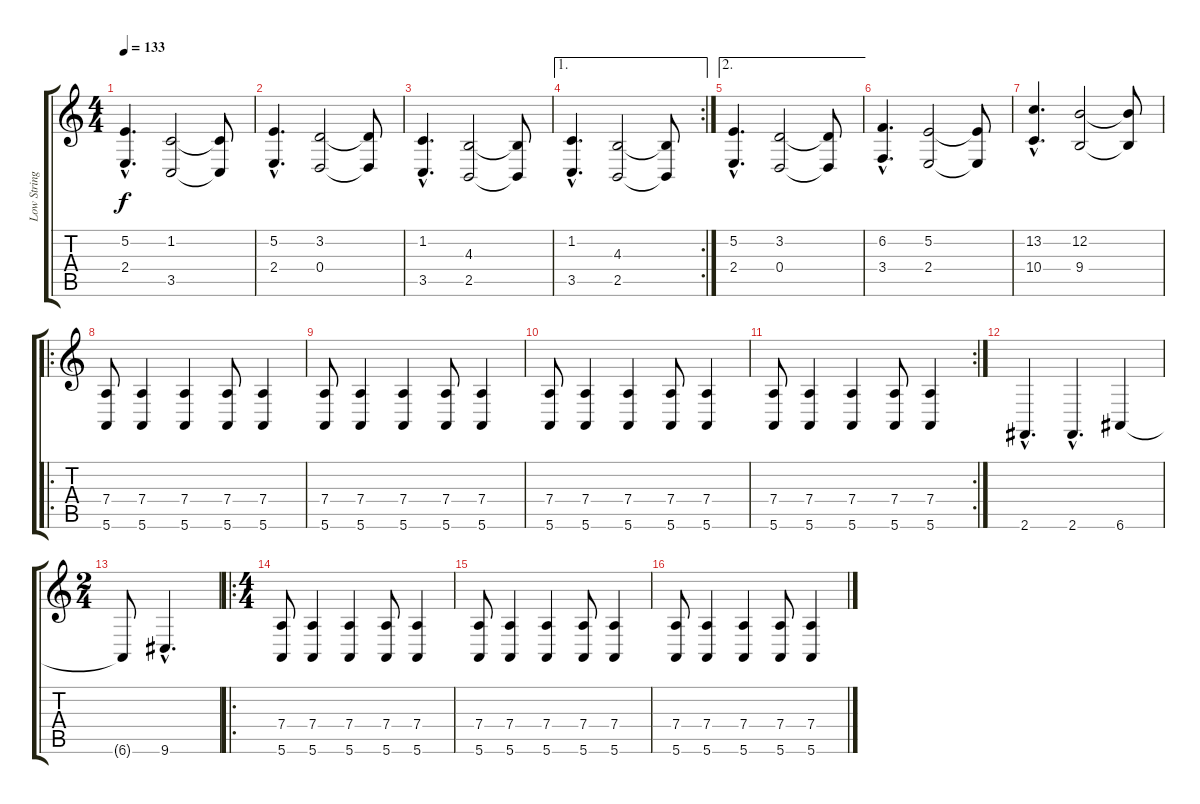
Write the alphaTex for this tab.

\track ("Low Strings" "Low String") {instrument stringensemble1}
\staff {score tabs}
\tuning (E4 B3 G3 D3 A2 E2) {hide}
\ts (4 4)
\tempo 133
\clef g2
\ks c
(5.2{hac} 2.4{hac}).4{d dy f} (1.2 3.5).2 (1.2{t} 3.5{t}).8 |
(5.2{hac} 2.4{hac}).4{d} (3.2 0.4).2 (3.2{t} 0.4{t}).8 |
(1.2{hac} 3.5{hac}).4{d} (4.3 2.5).2 (4.3{t} 2.5{t}).8 |
\ae 1
\rc 2
(1.2{hac} 3.5{hac}).4{d} (4.3 2.5).2 (4.3{t} 2.5{t}).8 |
\ae 2
(5.2{hac} 2.4{hac}).4{d} (3.2 0.4).2 (3.2{t} 0.4{t}).8 |
(6.2{hac} 3.4{hac}).4{d} (5.2 2.4).2 (5.2{t} 2.4{t}).8 |
(13.2{hac} 10.4{hac}).4{d} (12.2 9.4).2 (12.2{t} 9.4{t}).8 |
\ro
(7.4 5.6).8 (7.4 5.6).4 (7.4 5.6).4 (7.4 5.6).8 (7.4 5.6).4 |
(7.4 5.6).8 (7.4 5.6).4 (7.4 5.6).4 (7.4 5.6).8 (7.4 5.6).4 |
(7.4 5.6).8 (7.4 5.6).4 (7.4 5.6).4 (7.4 5.6).8 (7.4 5.6).4 |
\rc 2
(7.4 5.6).8 (7.4 5.6).4 (7.4 5.6).4 (7.4 5.6).8 (7.4 5.6).4 |
2.6{hac}.4{d} 2.6{hac}.4{d} 6.6.4 |
\ts (2 4)
6.6{t}.8 9.6{hac}.4{d} |
\ro
\ts (4 4)
(7.4 5.6).8 (7.4 5.6).4 (7.4 5.6).4 (7.4 5.6).8 (7.4 5.6).4 |
(7.4 5.6).8 (7.4 5.6).4 (7.4 5.6).4 (7.4 5.6).8 (7.4 5.6).4 |
(7.4 5.6).8 (7.4 5.6).4 (7.4 5.6).4 (7.4 5.6).8 (7.4 5.6).4
